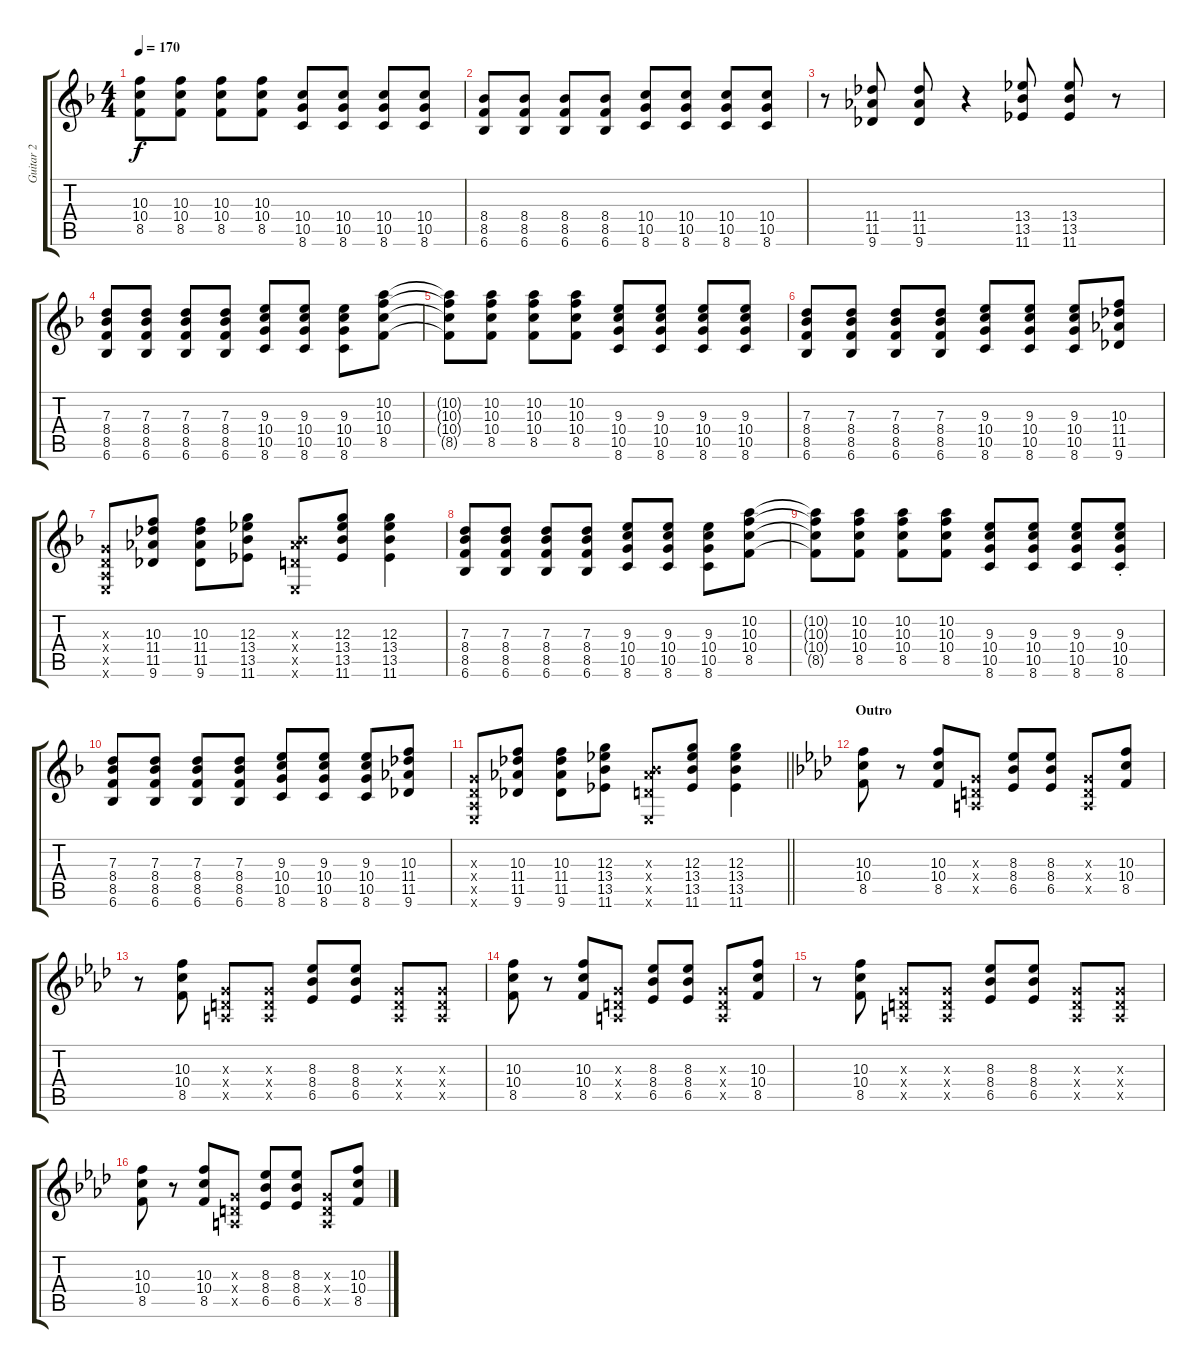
\track ("Guitar 2" "Guitar 2") {instrument distortionguitar}
\staff {score tabs}
\tuning (E4 B3 G3 D3 A2 E2) {hide}
\ts (4 4)
\tempo 170
\clef g2
\ks f
(10.3 10.4 8.5).8{dy f} (10.3 10.4 8.5).8 (10.3 10.4 8.5).8 (10.3 10.4 8.5).8 (10.4 10.5 8.6).8 (10.4 10.5 8.6).8 (10.4 10.5 8.6).8 (10.4 10.5 8.6).8 |
(8.4 8.5 6.6).8 (8.4 8.5 6.6).8 (8.4 8.5 6.6).8 (8.4 8.5 6.6).8 (10.4 10.5 8.6).8 (10.4 10.5 8.6).8 (10.4 10.5 8.6).8 (10.4 10.5 8.6).8 |
r.8 (11.4 11.5 9.6).8 (11.4 11.5 9.6).8 r.4 (13.4 13.5 11.6).8 (13.4 13.5 11.6).8 r.8{volume 16} |
(7.3 8.4 8.5 6.6).8 (7.3 8.4 8.5 6.6).8 (7.3 8.4 8.5 6.6).8 (7.3 8.4 8.5 6.6).8 (9.3 10.4 10.5 8.6).8 (9.3 10.4 10.5 8.6).8 (9.3 10.4 10.5 8.6).8 (10.2 10.3 10.4 8.5).8 |
(10.2{t} 10.3{t} 10.4{t} 8.5{t}).8 (10.2 10.3 10.4 8.5).8 (10.2 10.3 10.4 8.5).8 (10.2 10.3 10.4 8.5).8 (9.3 10.4 10.5 8.6).8 (9.3 10.4 10.5 8.6).8 (9.3 10.4 10.5 8.6).8 (9.3 10.4 10.5 8.6).8 |
(7.3 8.4 8.5 6.6).8 (7.3 8.4 8.5 6.6).8 (7.3 8.4 8.5 6.6).8 (7.3 8.4 8.5 6.6).8 (9.3 10.4 10.5 8.6).8 (9.3 10.4 10.5 8.6).8 (9.3 10.4 10.5 8.6).8 (10.3 11.4 11.5 9.6).8 |
(0.3{x} 0.4{x} 0.5{x} 0.6{x}).8 (10.3 11.4 11.5 9.6).8 (10.3 11.4 11.5 9.6).8 (12.3 13.4 13.5 11.6).8 (1.3{x} 0.4{x} 13.5{x} 0.6{x}).8 (12.3 13.4 13.5 11.6).8 (12.3 13.4 13.5 11.6).4 |
(7.3 8.4 8.5 6.6).8 (7.3 8.4 8.5 6.6).8 (7.3 8.4 8.5 6.6).8 (7.3 8.4 8.5 6.6).8 (9.3 10.4 10.5 8.6).8 (9.3 10.4 10.5 8.6).8 (9.3 10.4 10.5 8.6).8 (10.2 10.3 10.4 8.5).8 |
(10.2{t} 10.3{t} 10.4{t} 8.5{t}).8 (10.2 10.3 10.4 8.5).8 (10.2 10.3 10.4 8.5).8 (10.2 10.3 10.4 8.5).8 (9.3 10.4 10.5 8.6).8 (9.3 10.4 10.5 8.6).8 (9.3 10.4 10.5 8.6).8 (9.3{st} 10.4{st} 10.5{st} 8.6{st}).8 |
(7.3 8.4 8.5 6.6).8 (7.3 8.4 8.5 6.6).8 (7.3 8.4 8.5 6.6).8 (7.3 8.4 8.5 6.6).8 (9.3 10.4 10.5 8.6).8 (9.3 10.4 10.5 8.6).8 (9.3 10.4 10.5 8.6).8 (10.3 11.4 11.5 9.6).8 |
\barLineRight lightlight
(0.3{x} 0.4{x} 0.5{x} 0.6{x}).8 (10.3 11.4 11.5 9.6).8 (10.3 11.4 11.5 9.6).8 (12.3 13.4 13.5 11.6).8 (1.3{x} 0.4{x} 13.5{x} 0.6{x}).8 (12.3 13.4 13.5 11.6).8 (12.3 13.4 13.5 11.6).4 |
\section ("" "Outro")
\ks fminor
(10.3 10.4 8.5).8 r.8 (10.3 10.4 8.5).8 (0.3{x} 0.4{x} 0.5{x}).8 (8.3 8.4 6.5).8 (8.3 8.4 6.5).8 (0.3{x} 0.4{x} 0.5{x}).8 (10.3 10.4 8.5).8 |
r.8 (10.3 10.4 8.5).8 (0.3{x} 0.4{x} 0.5{x}).8 (0.3{x} 0.4{x} 0.5{x}).8 (8.3 8.4 6.5).8 (8.3 8.4 6.5).8 (0.3{x} 0.4{x} 0.5{x}).8 (0.3{x} 0.4{x} 0.5{x}).8 |
(10.3 10.4 8.5).8 r.8 (10.3 10.4 8.5).8 (0.3{x} 0.4{x} 0.5{x}).8 (8.3 8.4 6.5).8 (8.3 8.4 6.5).8 (0.3{x} 0.4{x} 0.5{x}).8 (10.3 10.4 8.5).8 |
r.8 (10.3 10.4 8.5).8 (0.3{x} 0.4{x} 0.5{x}).8 (0.3{x} 0.4{x} 0.5{x}).8 (8.3 8.4 6.5).8 (8.3 8.4 6.5).8 (0.3{x} 0.4{x} 0.5{x}).8 (0.3{x} 0.4{x} 0.5{x}).8 |
(10.3 10.4 8.5).8 r.8 (10.3 10.4 8.5).8 (0.3{x} 0.4{x} 0.5{x}).8 (8.3 8.4 6.5).8 (8.3 8.4 6.5).8 (0.3{x} 0.4{x} 0.5{x}).8 (10.3 10.4 8.5).8
